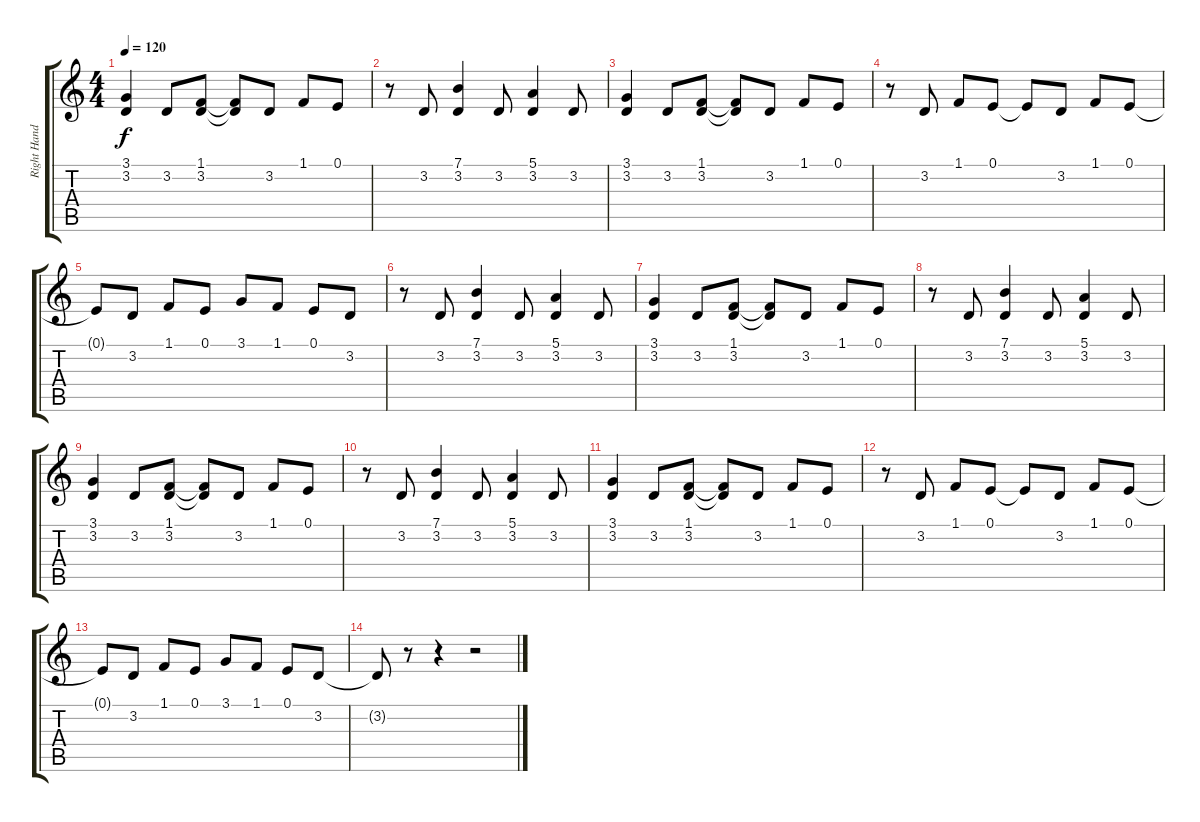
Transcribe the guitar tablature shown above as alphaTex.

\track ("Right Hand" "Right Hand") {instrument acousticgrandpiano}
\staff {score tabs}
\tuning (E4 B3 G3 D3 A2 E2) {hide}
\ts (4 4)
\tempo 120
\clef g2
\ks c
(3.1 3.2).4{dy f} 3.2.8 (1.1 3.2).8 (1.1{t} 3.2{t}).8 3.2.8 1.1.8 0.1.8 |
r.8 3.2.8 (7.1 3.2).4 3.2.8 (5.1 3.2).4 3.2.8 |
(3.1 3.2).4 3.2.8 (1.1 3.2).8 (1.1{t} 3.2{t}).8 3.2.8 1.1.8 0.1.8 |
r.8 3.2.8 1.1.8 0.1.8 0.1{t}.8 3.2.8 1.1.8 0.1.8 |
0.1{t}.8 3.2.8 1.1.8 0.1.8 3.1.8 1.1.8 0.1.8 3.2.8 |
r.8 3.2.8 (7.1 3.2).4 3.2.8 (5.1 3.2).4 3.2.8 |
(3.1 3.2).4 3.2.8 (1.1 3.2).8 (1.1{t} 3.2{t}).8 3.2.8 1.1.8 0.1.8 |
r.8 3.2.8 (7.1 3.2).4 3.2.8 (5.1 3.2).4 3.2.8 |
(3.1 3.2).4 3.2.8 (1.1 3.2).8 (1.1{t} 3.2{t}).8 3.2.8 1.1.8 0.1.8 |
r.8 3.2.8 (7.1 3.2).4 3.2.8 (5.1 3.2).4 3.2.8 |
(3.1 3.2).4 3.2.8 (1.1 3.2).8 (1.1{t} 3.2{t}).8 3.2.8 1.1.8 0.1.8 |
r.8 3.2.8 1.1.8 0.1.8 0.1{t}.8 3.2.8 1.1.8 0.1.8 |
0.1{t}.8 3.2.8 1.1.8 0.1.8 3.1.8 1.1.8 0.1.8 3.2.8 |
3.2{t}.8 r.8 r.4 r.2
